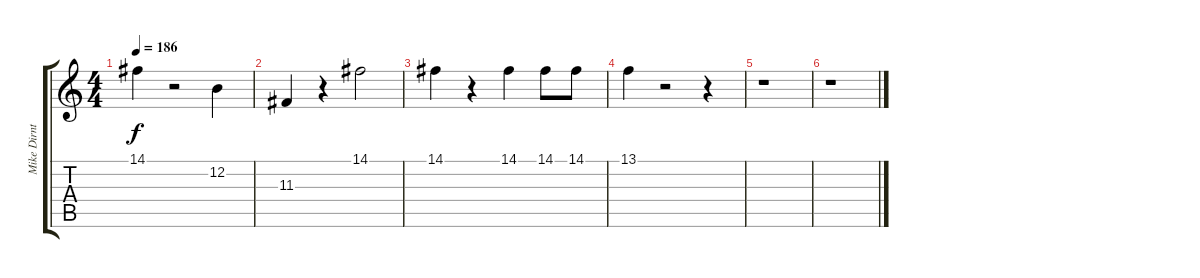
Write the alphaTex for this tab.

\track ("Mike Dirnt (Vox)" "Mike Dirnt") {instrument tuba}
\staff {score tabs}
\tuning (E4 B3 G3 D3 A2 E2) {hide}
\ts (4 4)
\tempo 186
\clef g2
\ks c
14.1.4{dy f} r.2 12.2.4 |
11.3.4 r.4 14.1.2 |
14.1.4 r.4 14.1.4 14.1.8 14.1.8 |
13.1.4 r.2 r.4 |
r.1 |
r.1
